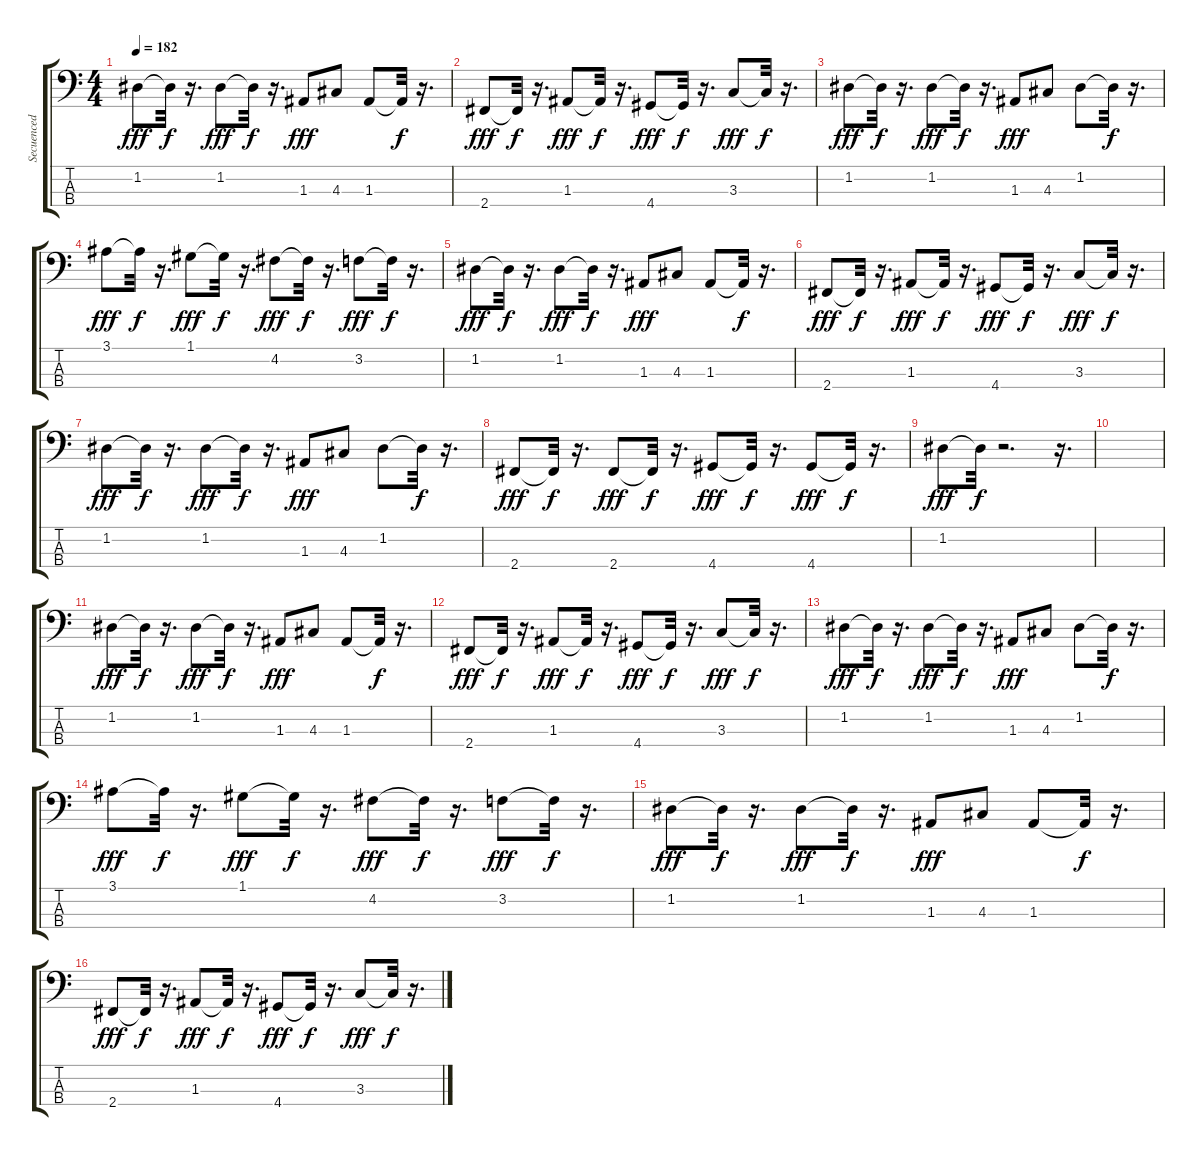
\track ("Secuenced By:" "Secuenced ") {instrument electricbassfinger}
\staff {score tabs}
\tuning (G2 D2 A1 E1) {hide}
\ts (4 4)
\tempo 182
\clef f4
\ks c
1.2.8{dy fff} 1.2{t}.32{dy f} r.16{d} 1.2.8{dy fff} 1.2{t}.32{dy f} r.16{d} 1.3.8{dy fff} 4.3.8 1.3.8 1.3{t}.32{dy f} r.16{d} |
2.4.8{dy fff} 2.4{t}.32{dy f} r.16{d} 1.3.8{dy fff} 1.3{t}.32{dy f} r.16{d} 4.4.8{dy fff} 4.4{t}.32{dy f} r.16{d} 3.3.8{dy fff} 3.3{t}.32{dy f} r.16{d} |
1.2.8{dy fff} 1.2{t}.32{dy f} r.16{d} 1.2.8{dy fff} 1.2{t}.32{dy f} r.16{d} 1.3.8{dy fff} 4.3.8 1.2.8 1.2{t}.32{dy f} r.16{d} |
3.1.8{dy fff} 3.1{t}.32{dy f} r.16{d} 1.1.8{dy fff} 1.1{t}.32{dy f} r.16{d} 4.2.8{dy fff} 4.2{t}.32{dy f} r.16{d} 3.2.8{dy fff} 3.2{t}.32{dy f} r.16{d} |
1.2.8{dy fff} 1.2{t}.32{dy f} r.16{d} 1.2.8{dy fff} 1.2{t}.32{dy f} r.16{d} 1.3.8{dy fff} 4.3.8 1.3.8 1.3{t}.32{dy f} r.16{d} |
2.4.8{dy fff} 2.4{t}.32{dy f} r.16{d} 1.3.8{dy fff} 1.3{t}.32{dy f} r.16{d} 4.4.8{dy fff} 4.4{t}.32{dy f} r.16{d} 3.3.8{dy fff} 3.3{t}.32{dy f} r.16{d} |
1.2.8{dy fff} 1.2{t}.32{dy f} r.16{d} 1.2.8{dy fff} 1.2{t}.32{dy f} r.16{d} 1.3.8{dy fff} 4.3.8 1.2.8 1.2{t}.32{dy f} r.16{d} |
2.4.8{dy fff} 2.4{t}.32{dy f} r.16{d} 2.4.8{dy fff} 2.4{t}.32{dy f} r.16{d} 4.4.8{dy fff} 4.4{t}.32{dy f} r.16{d} 4.4.8{dy fff} 4.4{t}.32{dy f} r.16{d} |
1.2.8{dy fff} 1.2{t}.32{dy f} r.2{d} r.16{d} |
|
1.2.8{dy fff} 1.2{t}.32{dy f} r.16{d} 1.2.8{dy fff} 1.2{t}.32{dy f} r.16{d} 1.3.8{dy fff} 4.3.8 1.3.8 1.3{t}.32{dy f} r.16{d} |
2.4.8{dy fff} 2.4{t}.32{dy f} r.16{d} 1.3.8{dy fff} 1.3{t}.32{dy f} r.16{d} 4.4.8{dy fff} 4.4{t}.32{dy f} r.16{d} 3.3.8{dy fff} 3.3{t}.32{dy f} r.16{d} |
1.2.8{dy fff} 1.2{t}.32{dy f} r.16{d} 1.2.8{dy fff} 1.2{t}.32{dy f} r.16{d} 1.3.8{dy fff} 4.3.8 1.2.8 1.2{t}.32{dy f} r.16{d} |
3.1.8{dy fff} 3.1{t}.32{dy f} r.16{d} 1.1.8{dy fff} 1.1{t}.32{dy f} r.16{d} 4.2.8{dy fff} 4.2{t}.32{dy f} r.16{d} 3.2.8{dy fff} 3.2{t}.32{dy f} r.16{d} |
1.2.8{dy fff} 1.2{t}.32{dy f} r.16{d} 1.2.8{dy fff} 1.2{t}.32{dy f} r.16{d} 1.3.8{dy fff} 4.3.8 1.3.8 1.3{t}.32{dy f} r.16{d} |
2.4.8{dy fff} 2.4{t}.32{dy f} r.16{d} 1.3.8{dy fff} 1.3{t}.32{dy f} r.16{d} 4.4.8{dy fff} 4.4{t}.32{dy f} r.16{d} 3.3.8{dy fff} 3.3{t}.32{dy f} r.16{d}
